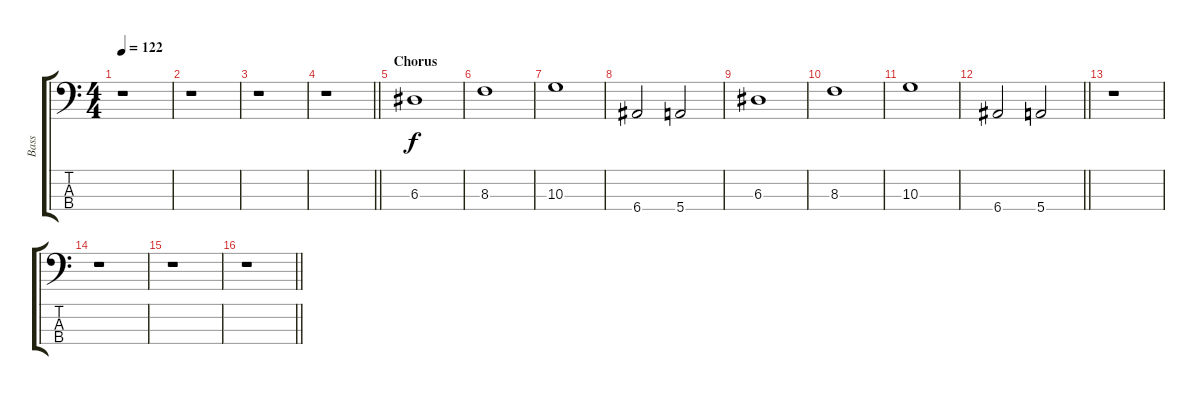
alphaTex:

\track ("Bass" "Bass") {instrument electricbassfinger}
\staff {score tabs}
\tuning (G2 D2 A1 E1) {hide}
\ts (4 4)
\tempo 122
\clef f4
\ks c
r.1{dy f} |
r.1 |
r.1 |
\barLineRight lightlight
r.1 |
\section ("" "Chorus")
6.3.1 |
8.3.1 |
10.3.1 |
6.4.2 5.4.2 |
6.3.1 |
8.3.1 |
10.3.1 |
\barLineRight lightlight
6.4.2 5.4.2 |
r.1 |
r.1 |
r.1 |
\barLineRight lightlight
r.1
